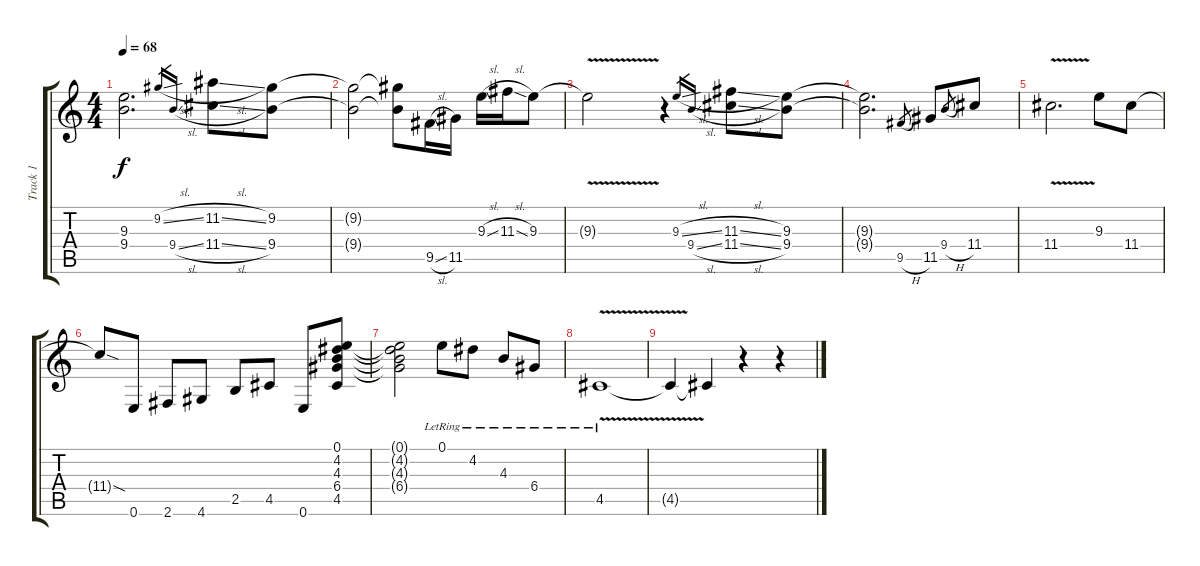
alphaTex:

\track ("Track 1" "Track 1") {instrument distortionguitar}
\staff {score tabs}
\tuning (E4 B3 G3 D3 A2 E2) {hide}
\ts (4 4)
\tempo 68
\clef g2
\ks c
(9.3 9.4).2{d dy f} 9.2{sl}.16{gr} 9.4{sl}.16{gr} (11.2{sl} 11.4{sl}).8 (9.2 9.4).8 |
(9.2{t} 9.4{t}).2 (9.2{t} 9.4{t}).8 9.5{sl}.16 11.5.16 9.3{sl}.16 11.3{sl}.16 9.3.8 |
9.3{v t}.2 r.4 9.3{sl}.16{gr} 9.4{sl}.16{gr} (11.3{sl} 11.4{sl}).8 (9.3 9.4).8 |
(9.3{t} 9.4{t}).2{d} 9.5{h}.8{gr} 11.5.8 9.4{h}.8{gr} 11.4.8 |
11.4{v}.2{d} 9.3.8 11.4.8 |
11.4{sod t}.8 0.6.8 2.6.8 4.6.8 2.5.8 4.5.8 0.6.8 (0.1 4.2 4.3 6.4 4.5).8 |
(0.1{t} 4.2{t} 4.3{t} 6.4{t}).2 0.1{lr}.8 4.2{lr}.8 4.3{lr}.8 6.4{lr}.8 |
4.5{v lr}.1 |
4.5{t}.4 4.5{t}.4 r.4 r.4
